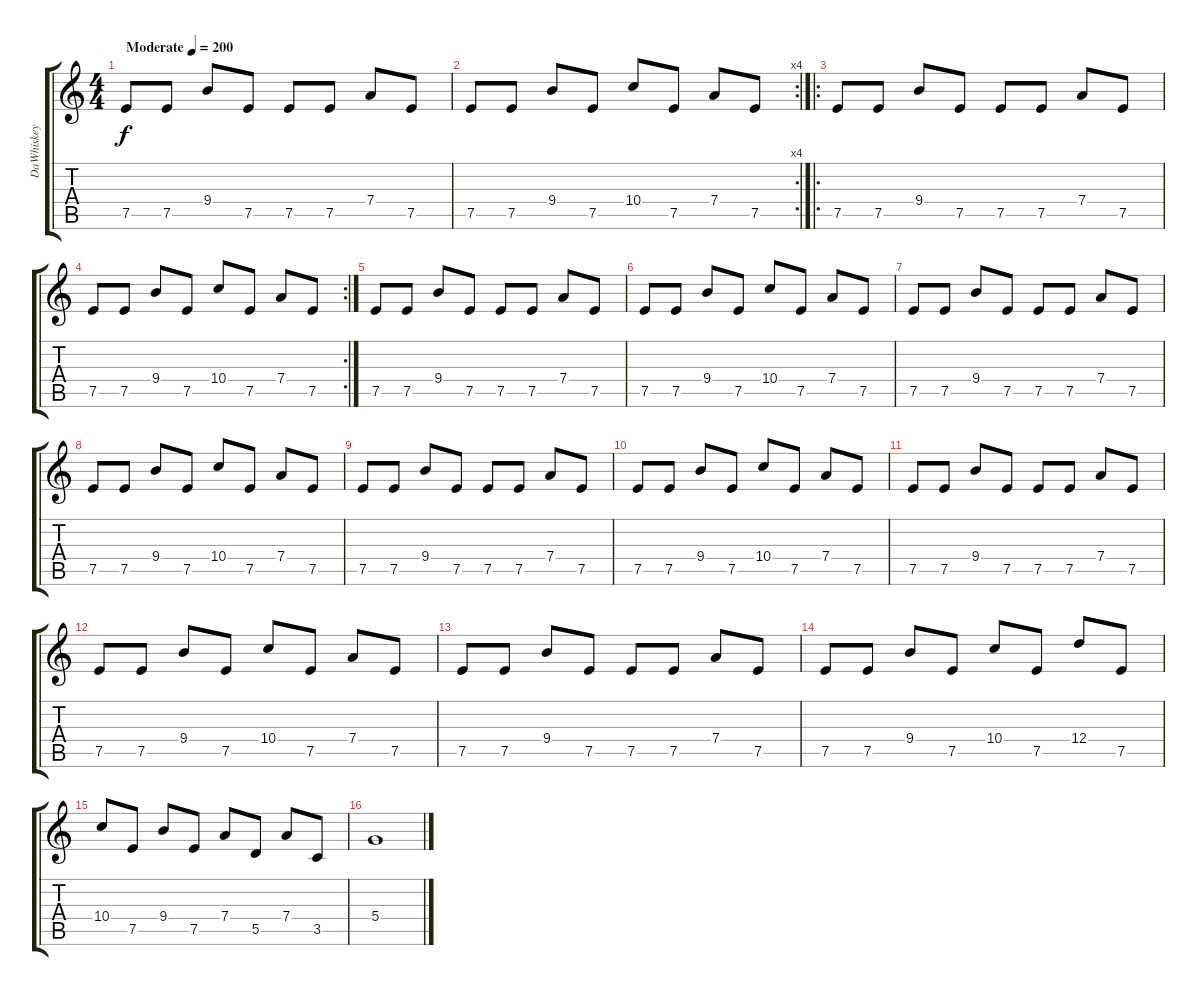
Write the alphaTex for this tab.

\track ("DaWhiskey" "DaWhiskey") {instrument distortionguitar}
\staff {score tabs}
\tuning (E4 B3 G3 D3 A2 E2) {hide}
\ts (4 4)
\tempo (200 "Moderate")
\clef g2
\ks c
7.5.8{dy f instrument distortionguitar} 7.5.8 9.4.8 7.5.8 7.5.8 7.5.8 7.4.8 7.5.8 |
\rc 4
7.5.8 7.5.8 9.4.8 7.5.8 10.4.8 7.5.8 7.4.8 7.5.8 |
\ro
7.5.8 7.5.8 9.4.8 7.5.8 7.5.8 7.5.8 7.4.8 7.5.8 |
\rc 2
7.5.8 7.5.8 9.4.8 7.5.8 10.4.8 7.5.8 7.4.8 7.5.8 |
7.5.8 7.5.8 9.4.8 7.5.8 7.5.8 7.5.8 7.4.8 7.5.8 |
7.5.8 7.5.8 9.4.8 7.5.8 10.4.8 7.5.8 7.4.8 7.5.8 |
7.5.8 7.5.8 9.4.8 7.5.8 7.5.8 7.5.8 7.4.8 7.5.8 |
7.5.8 7.5.8 9.4.8 7.5.8 10.4.8 7.5.8 7.4.8 7.5.8 |
7.5.8 7.5.8 9.4.8 7.5.8 7.5.8 7.5.8 7.4.8 7.5.8 |
7.5.8 7.5.8 9.4.8 7.5.8 10.4.8 7.5.8 7.4.8 7.5.8 |
7.5.8 7.5.8 9.4.8 7.5.8 7.5.8 7.5.8 7.4.8 7.5.8 |
7.5.8 7.5.8 9.4.8 7.5.8 10.4.8 7.5.8 7.4.8 7.5.8 |
7.5.8 7.5.8 9.4.8 7.5.8 7.5.8 7.5.8 7.4.8 7.5.8 |
7.5.8 7.5.8 9.4.8 7.5.8 10.4.8 7.5.8 12.4.8 7.5.8 |
10.4.8 7.5.8 9.4.8 7.5.8 7.4.8 5.5.8 7.4.8 3.5.8 |
5.4.1
